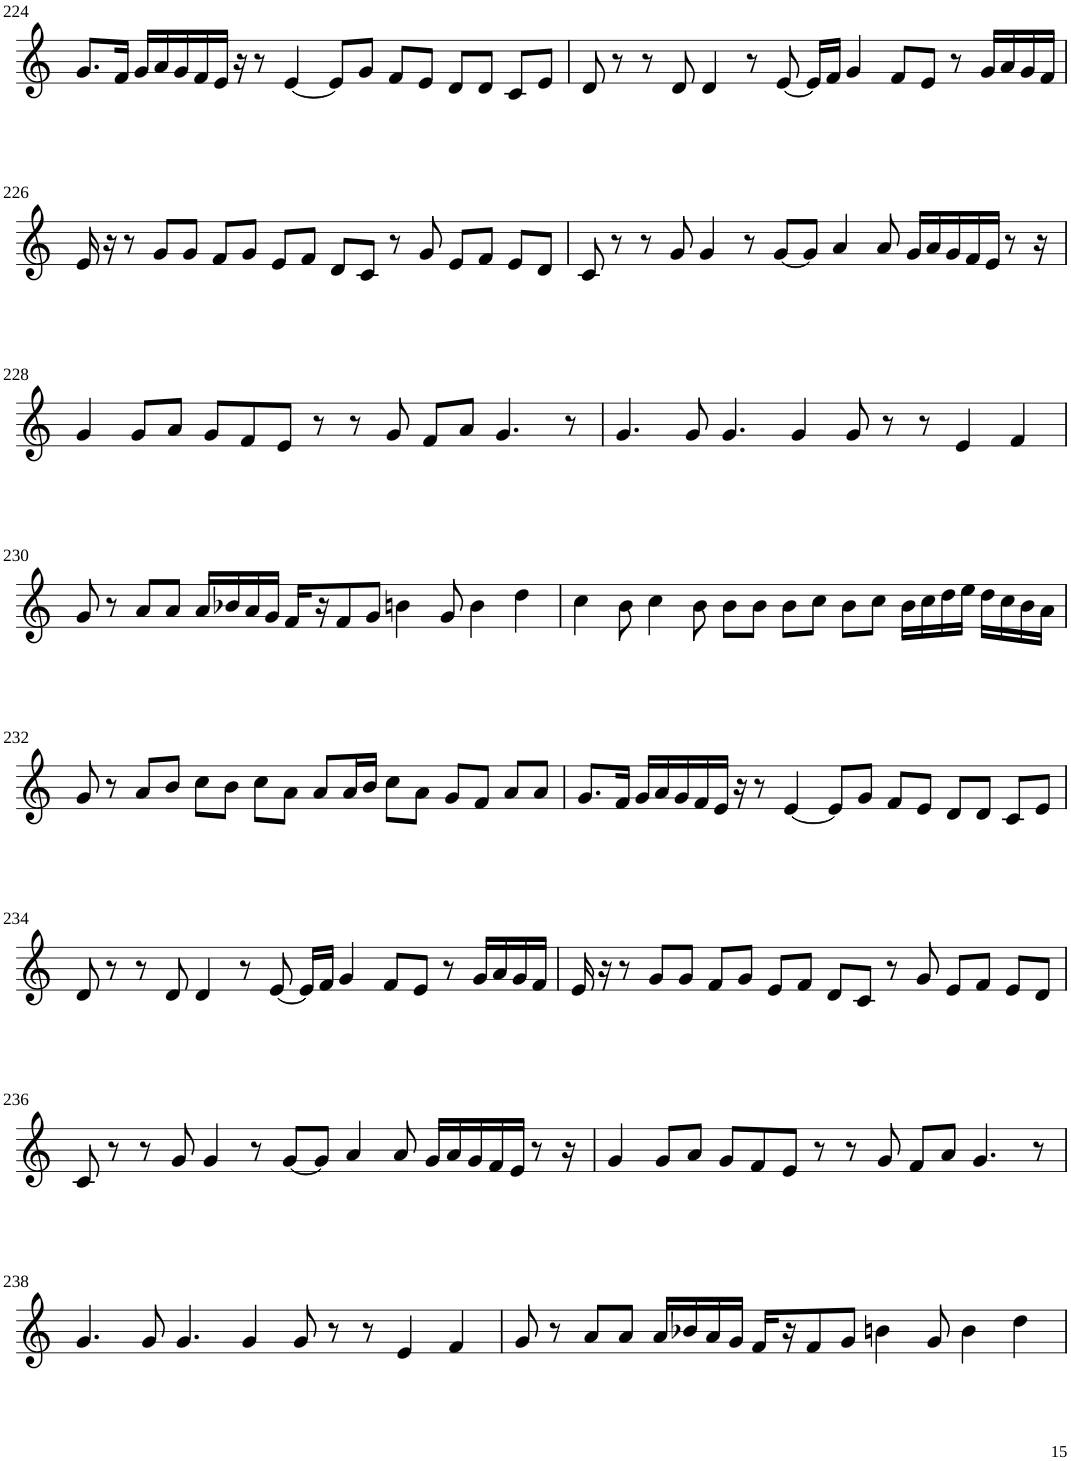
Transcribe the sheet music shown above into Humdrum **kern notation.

**kern
*part1
*staff1
*I"Violin
!!LO:PB:g=z
*clefG2
*k[]
*M8/4
=224
8.g/L
16f/Jk
16g/LL
16a/
16g/
16f/
16e/JJ
16r
8r
[4e/
8e/L]
8g/J
8f/L
8e/J
8d/L
8d/J
8c/L
8e/J
=225
8d/
8r
8r
8d/
4d/
8r
[8e/
16e/LL]
16f/JJ
4g/
8f/L
8e/J
8r
16g/LL
16a/
16g/
16f/JJ
!!LO:LB:g=z
=226
16e/
16r
8r
8g/L
8g/J
8f/L
8g/J
8e/L
8f/J
8d/L
8c/J
8r
8g/
8e/L
8f/J
8e/L
8d/J
=227
8c/
8r
8r
8g/
4g/
8r
[8g/L
8g/J]
4a/
8a/
16g/LL
16a/
16g/
16f/
16e/JJ
8r
16r
!!LO:LB:g=z
=228
4g/
8g/L
8a/J
8g/L
8f/
8e/J
8r
8r
8g/
8f/L
8a/J
4.g/
8r
=229
4.g/
8g/
4.g/
4g/
8g/
8r
8r
4e/
4f/
!!LO:LB:g=z
=230
8g/
8r
8a/L
8a/J
16a/LL
16b-X/
16a/
16g/JJ
16f/LL
16r
8f/
8g/J
4bn\
8g/
4b\
4dd\
=231
4cc\
8b\
4cc\
8b\
8b\L
8b\J
8b\L
8cc\J
8b\L
8cc\J
16b\LL
16cc\
16dd\
16ee\JJ
16dd\LL
16cc\
16b\
16a\JJ
!!LO:LB:g=z
=232
8g/
8r
8a/L
8b/J
8cc\L
8b\J
8cc\L
8a\J
8a/L
16a/L
16b/JJ
8cc\L
8a\J
8g/L
8f/J
8a/L
8a/J
=233
8.g/L
16f/Jk
16g/LL
16a/
16g/
16f/
16e/JJ
16r
8r
[4e/
8e/L]
8g/J
8f/L
8e/J
8d/L
8d/J
8c/L
8e/J
!!LO:LB:g=z
=234
8d/
8r
8r
8d/
4d/
8r
[8e/
16e/LL]
16f/JJ
4g/
8f/L
8e/J
8r
16g/LL
16a/
16g/
16f/JJ
=235
16e/
16r
8r
8g/L
8g/J
8f/L
8g/J
8e/L
8f/J
8d/L
8c/J
8r
8g/
8e/L
8f/J
8e/L
8d/J
!!LO:LB:g=z
=236
8c/
8r
8r
8g/
4g/
8r
[8g/L
8g/J]
4a/
8a/
16g/LL
16a/
16g/
16f/
16e/JJ
8r
16r
=237
4g/
8g/L
8a/J
8g/L
8f/
8e/J
8r
8r
8g/
8f/L
8a/J
4.g/
8r
!!LO:LB:g=z
=238
4.g/
8g/
4.g/
4g/
8g/
8r
8r
4e/
4f/
=239
8g/
8r
8a/L
8a/J
16a/LL
16b-X/
16a/
16g/JJ
16f/LL
16r
8f/
8g/J
4bn\
8g/
4b\
4dd\
=
*-
